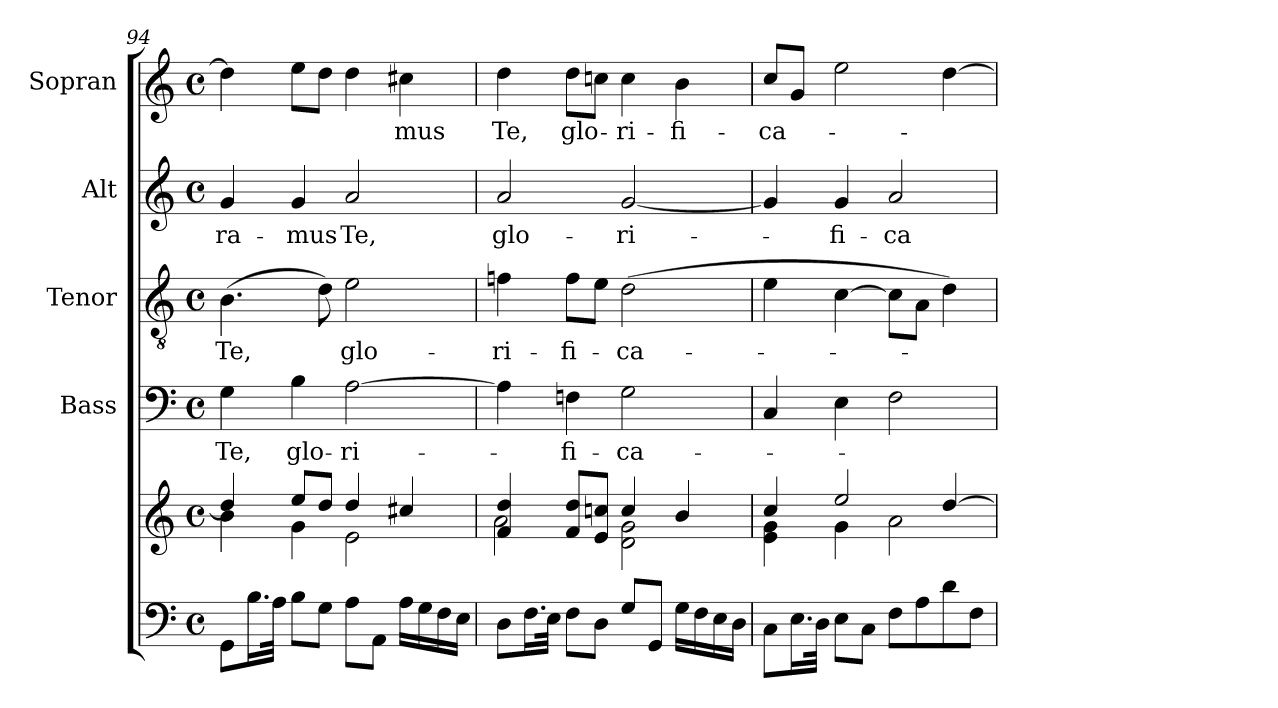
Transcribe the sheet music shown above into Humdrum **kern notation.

**kern	**kern	**kern	**text	**kern	**text	**kern	**text	**kern	**text
*part5	*part5	*part4	*part4	*part3	*part3	*part2	*part2	*part1	*part1
*staff6	*staff5	*staff4	*staff4	*staff3	*staff3	*staff2	*staff2	*staff1	*staff1
*	*	*I"Bass	*	*I"Tenor	*	*I"Alt	*	*I"Sopran	*
*	*	*I'B.	*	*I'T.	*	*I'A.	*	*I'S.	*
*clefF4	*clefG2	*clefF4	*	*clefGv2	*	*clefG2	*	*clefG2	*
*k[]	*k[]	*k[]	*	*k[]	*	*k[]	*	*k[]	*
*C:	*C:	*C:	*	*C:	*	*C:	*	*C:	*
*M4/4	*M4/4	*M4/4	*	*M4/4	*	*M4/4	*	*M4/4	*
*met(c)	*met(c)	*met(c)	*	*met(c)	*	*met(c)	*	*met(c)	*
=94	=94	=94	=94	=94	=94	=94	=94	=94	=94
*	*^	*	*	*	*	*	*	*	*
!	!	!	!	!LO:LY:b	!	!LO:LY:b	!	!LO:LY:b	!	!
8GG\L	4dd/]	4b\	4G\	Te,	(>4.B\	Te,	4g/	-ra-	4dd\]	.
16.B\L	.	.	.	.	.	.	.	.	.	.
32A\JJk	.	.	.	.	.	.	.	.	.	.
!	!	!	!	!LO:LY:b	!	!	!	!LO:LY:b	!	!
8B\L	8ee/L	4g\	4B\	glo-	.	.	4g/	-mus	8ee\L	.
8G\J	8dd/J	.	.	.	8d\)	.	.	.	8dd\J	.
!	!	!	!	!LO:LY:b	!	!LO:LY:b	!	!LO:LY:b	!	!
8A\L	4dd/	2e\	[2A\	-ri-	2e\	glo-	2a/	Te,	4dd\	.
8AA\J	.	.	.	.	.	.	.	.	.	.
!	!	!	!	!	!	!	!	!	!	!LO:LY:b
16A\LL	4cc#X/	.	.	.	.	.	.	.	4cc#X\	-mus
16G\	.	.	.	.	.	.	.	.	.	.
16F\	.	.	.	.	.	.	.	.	.	.
16E\JJ	.	.	.	.	.	.	.	.	.	.
=95	=95	=95	=95	=95	=95	=95	=95	=95	=95	=95
!	!	!	!	!	!	!LO:LY:b	!	!LO:LY:b	!	!LO:LY:b
8D\L	4f/ 4dd/	2a\	4A\]	.	4fn\	-ri-	2a/	glo-	4dd\	Te,
16.F\L	.	.	.	.	.	.	.	.	.	.
32E\JJk	.	.	.	.	.	.	.	.	.	.
!	!	!	!	!LO:LY:b	!	!LO:LY:b	!	!	!	!LO:LY:b
8F\L	8f/ 8dd/L	.	4Fn\	-fi-	8f\L	-fi-	.	.	8dd\L	glo-
8D\J	8e/ 8ccn/J	.	.	.	8e\J	.	.	.	8ccn\J	.
!	!	!	!	!LO:LY:b	!	!LO:LY:b	!	!LO:LY:b	!	!LO:LY:b
8G/L	4cc/	2d\ 2g\	2G\	-ca-	(>2d\	-ca-	[2g/	-ri-	4cc\	-ri-
8GG/J	.	.	.	.	.	.	.	.	.	.
!	!	!	!	!	!	!	!	!	!	!LO:LY:b
16G\LL	4b/	.	.	.	.	.	.	.	4b\	-fi-
16F\	.	.	.	.	.	.	.	.	.	.
16E\	.	.	.	.	.	.	.	.	.	.
16D\JJ	.	.	.	.	.	.	.	.	.	.
!!LO:LB:g=z
=96	=96	=96	=96	=96	=96	=96	=96	=96	=96	=96
!	!	!	!	!	!	!	!	!	!	!LO:LY:b
8C\L	4cc/	4e\ 4g\	4C/	.	4e\	.	4g/]	.	8cc/L	-ca-
16.E\L	.	.	.	.	.	.	.	.	8g/J	.
32D\JJk	.	.	.	.	.	.	.	.	.	.
!	!	!	!	!	!	!	!	!LO:LY:b	!	!
8E\L	2ee/	4g\	4E\	.	[4c\	.	4g/	-fi-	2ee\	.
8C\J	.	.	.	.	.	.	.	.	.	.
!	!	!	!	!	!	!	!	!LO:LY:b	!	!
8F\L	.	2a\	2F\	.	8c\L]	.	2a/	-ca-	.	.
8A\	.	.	.	.	8A\J	.	.	.	.	.
8d\	[>4dd/	.	.	.	4d\)	.	.	.	[4dd\	.
8F\J	.	.	.	.	.	.	.	.	.	.
*	*v	*v	*	*	*	*	*	*	*	*
=	=	=	=	=	=	=	=	=	=
*-	*-	*-	*-	*-	*-	*-	*-	*-	*-
